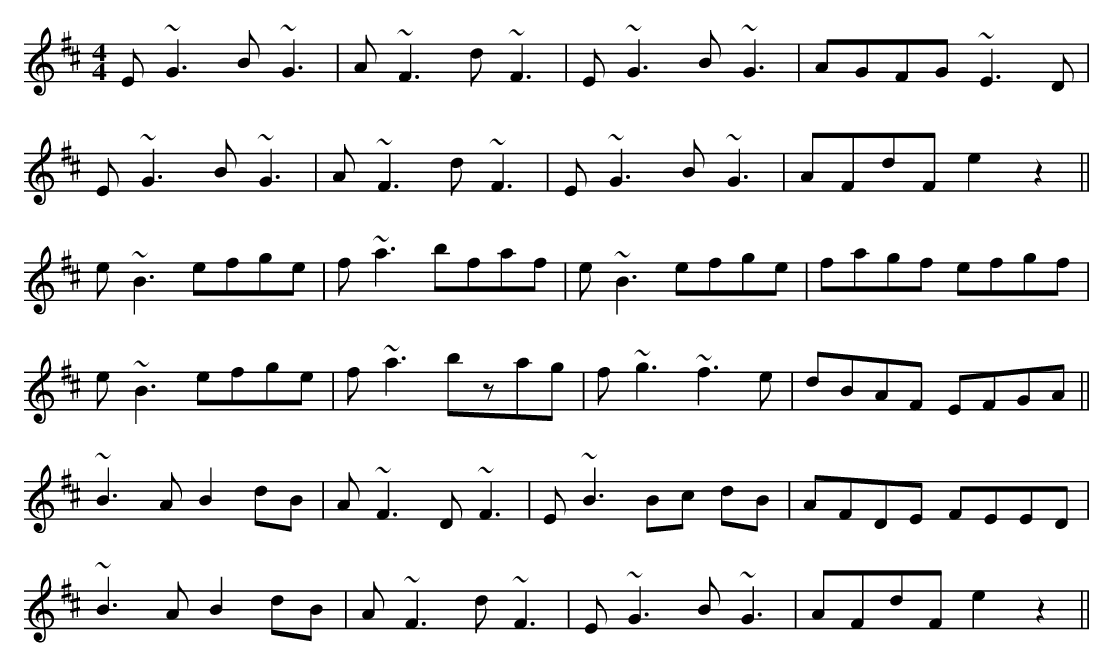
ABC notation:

X:1
M:4/4
K:Edor
E~G3 B~G3|A~F3 d~F3|E~G3 B~G3|AGFG ~E3D|
E~G3 B~G3|A~F3 d~F3|E~G3 B~G3|AFdF e2 z2||
e~B3 efge|f~a3 bfaf|e~B3 efge|fagf efgf|
e~B3 efge|f~a3 bzag|f~g3 ~f3e|dBAF EFGA||
~B3A B2 dB|A~F3 D~F3|E~B3 Bc dB|AFDE FEED|
~B3A B2 dB|A~F3 d~F3|E~G3 B~G3|AFdF e2 z2||
